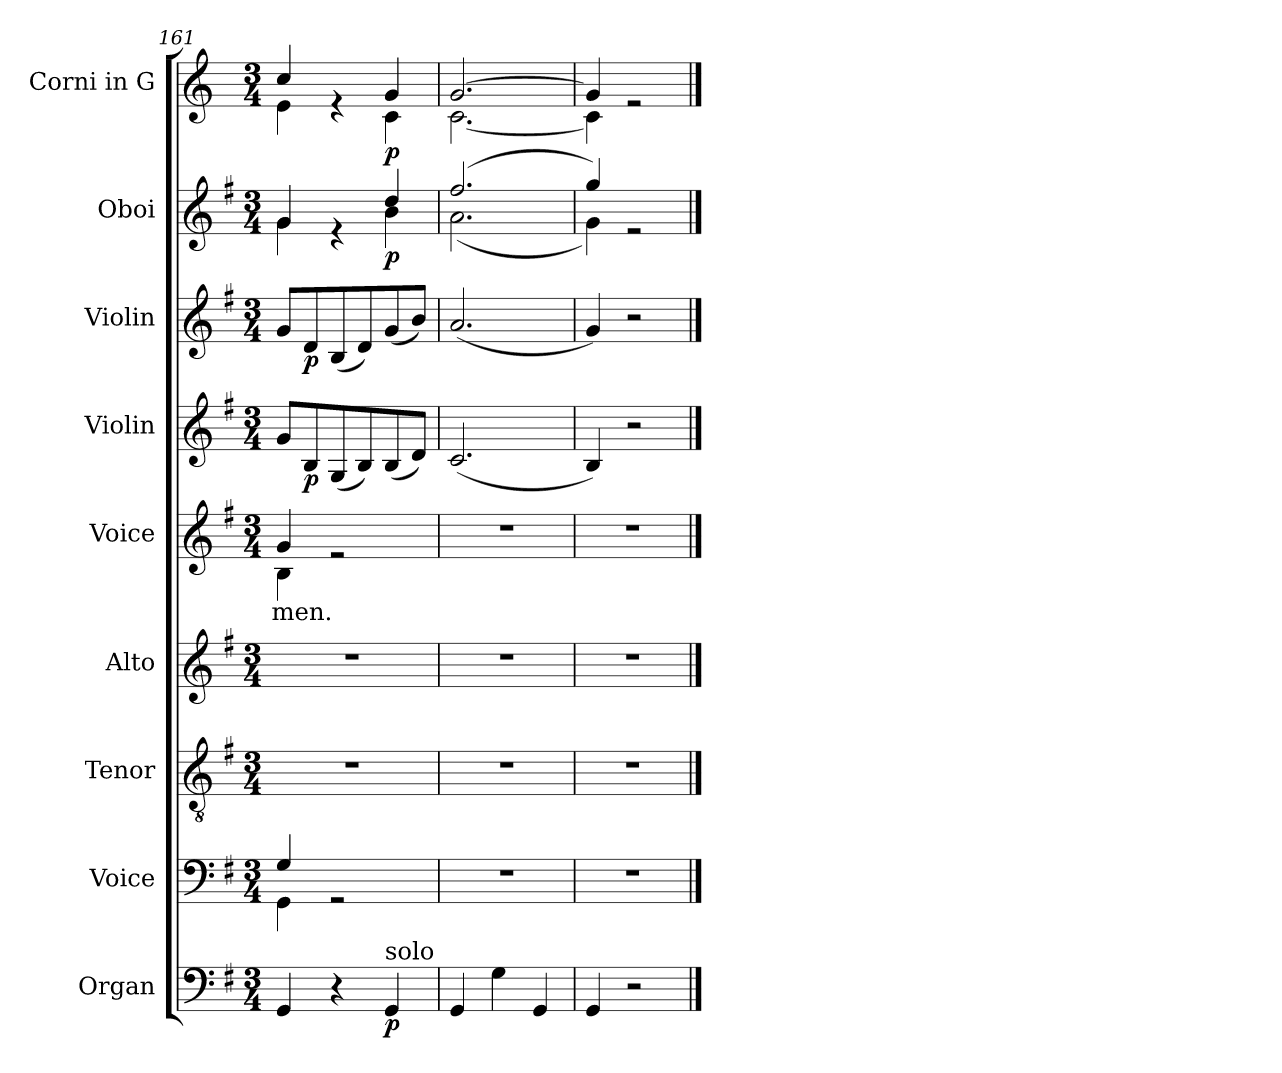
**kern	**dynam	**kern	**kern	**kern	**kern	**text	**kern	**dynam	**kern	**dynam	**kern	**dynam	**kern	**dynam
*part9	*part9	*part8	*part7	*part6	*part5	*part5	*part4	*part4	*part3	*part3	*part2	*part2	*part1	*part1
*staff9	*staff9	*staff8	*staff7	*staff6	*staff5	*staff5	*staff4	*staff4	*staff3	*staff3	*staff2	*staff2	*staff1	*staff1
*I"Organ	*	*I"Voice	*I"Tenor	*I"Alto	*I"Voice	*	*I"Violin	*	*I"Violin	*	*I"Oboi	*	*I"Corni in G	*
*	*	*	*	*I'A	*	*	*I'Vln	*	*I'Vln	*	*I'O	*	*I'C	*
*clefF4	*	*clefF4	*clefGv2	*clefG2	*clefG2	*	*clefG2	*	*clefG2	*	*clefG2	*	*clefG2	*
*	*	*	*	*	*	*	*	*	*	*	*	*	*ITrd3c5	*
*k[f#]	*	*k[f#]	*k[f#]	*k[f#]	*k[f#]	*	*k[f#]	*	*k[f#]	*	*k[f#]	*	*k[f#]	*
*M3/4	*	*M3/4	*M3/4	*M3/4	*M3/4	*	*M3/4	*	*M3/4	*	*M3/4	*	*M3/4	*
=161	=161	=161	=161	=161	=161	=161	=161	=161	=161	=161	=161	=161	=161	=161
*	*	*^	*	*	*	*	*	*	*	*	*	*	*	*
!	!	!	!	!	!	!	!LO:LY:b	!	!	!	!	!	!	!	!
*	*	*	*	*	*	*^	*	*	*	*	*	*^	*	*^	*
4GG/	.	4G/	4GG\	2.r	2.r	4g/	4B\	-men.	8g/L	.	8g/L	.	4g/	4g\	.	4g/	4B\	.
!	!	!	!	!	!	!	!	!	!	!LO:DY:b	!	!LO:DY:b	!	!	!	!	!	!
.	.	.	.	.	.	.	.	.	8B/	p	8d/	p	.	.	.	.	.	.
4r	.	2rGG	2ryy	.	.	2re	2ryy	.	(8G/	.	(8B/	.	4re	4ryy	.	4re	4ryy	.
.	.	.	.	.	.	.	.	.	8B/)	.	8d/)	.	.	.	.	.	.	.
!LO:TX:a:t=solo	!	!	!	!	!	!	!	!	!	!	!	!	!	!	!	!	!	!
!	!LO:DY:b	!	!	!	!	!	!	!	!	!	!	!	!	!	!LO:DY:b	!	!	!LO:DY:b
4GG/	p	.	.	.	.	.	.	.	(8B/	.	(8g/	.	4dd/	4b\	p	4d/	4G\	p
.	.	.	.	.	.	.	.	.	8d/J)	.	8b/J)	.	.	.	.	.	.	.
*	*	*v	*v	*	*	*v	*v	*	*	*	*	*	*	*	*	*	*	*
!!LO:PB:g=z	!!
=162	=162	=162	=162	=162	=162	=162	=162	=162	=162	=162	=162	=162	=162	=162	=162	=162
4GG/	.	2.r	2.r	2.r	2.r	.	(2.c/	.	(2.a/	.	(2.ff#/	(2.a\	.	[2.d/	[2.G\	.
4G\	.	.	.	.	.	.	.	.	.	.	.	.	.	.	.	.
4GG/	.	.	.	.	.	.	.	.	.	.	.	.	.	.	.	.
=163	=163	=163	=163	=163	=163	=163	=163	=163	=163	=163	=163	=163	=163	=163	=163	=163
4GG/	.	2.r	2.r	2.r	2.r	.	4B/)	.	4g/)	.	4gg/)	4g\)	.	4d/]	4G\]	.
2r	.	.	.	.	.	.	2r	.	2r	.	2re	2ryy	.	2re	2ryy	.
*	*	*	*	*	*	*	*	*	*	*	*v	*v	*	*	*	*
*	*	*	*	*	*	*	*	*	*	*	*	*	*v	*v	*
==	==	==	==	==	==	==	==	==	==	==	==	==	==	==
*-	*-	*-	*-	*-	*-	*-	*-	*-	*-	*-	*-	*-	*-	*-
